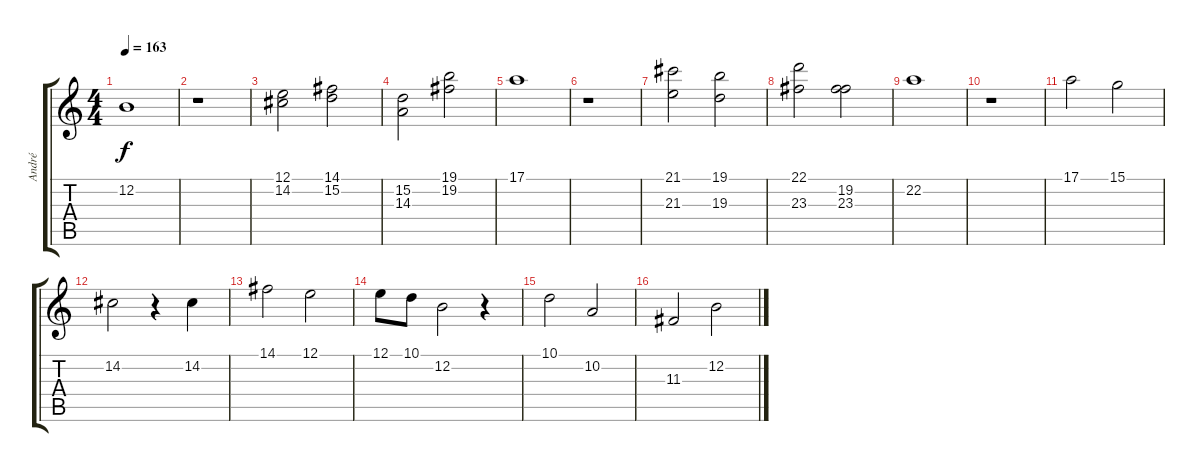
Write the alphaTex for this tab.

\track ("André" "André") {instrument lead6voice}
\staff {score tabs}
\tuning (E4 B3 G3 D3 A2 E2) {hide}
\ts (4 4)
\tempo 163
\clef g2
\ks c
12.2.1{dy f} |
r.1 |
(12.1 14.2).2 (14.1 15.2).2 |
(15.2 14.3).2 (19.1 19.2).2 |
17.1.1 |
r.1 |
(21.1 21.3).2 (19.1 19.3).2 |
(22.1 23.3).2 (19.2 23.3).2 |
22.2.1 |
r.1 |
17.1.2 15.1.2 |
14.2.2 r.4 14.2.4 |
14.1.2 12.1.2 |
12.1.8 10.1.8 12.2.2 r.4 |
10.1.2 10.2.2 |
11.3.2 12.2.2
